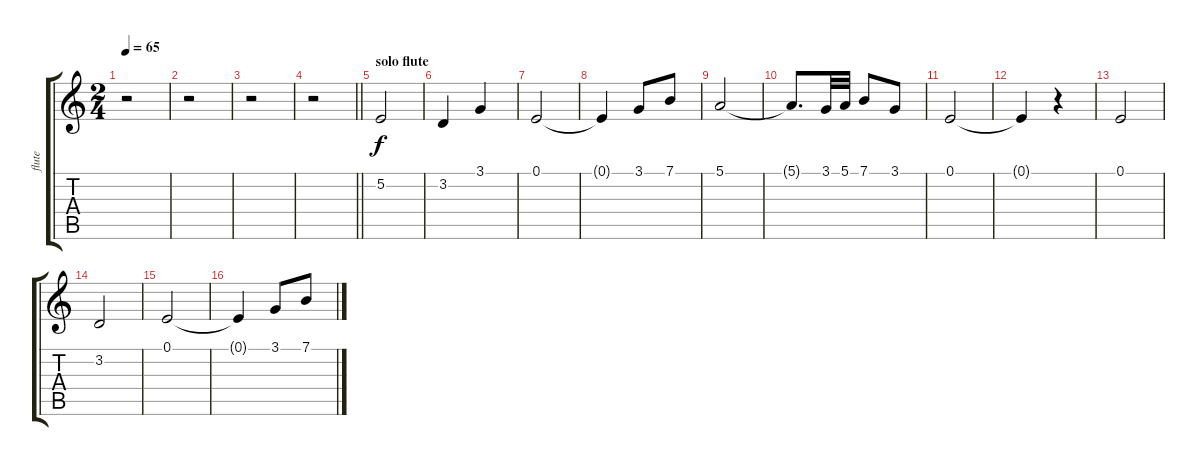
\track ("flute" "flute") {instrument flute}
\staff {score tabs}
\tuning (E4 B3 G3 D3 A2 E2) {hide}
\ts (2 4)
\tempo 65
\clef g2
\ks c
r.2{dy f} |
r.2 |
r.2 |
\barLineRight lightlight
r.2 |
\section ("" "solo flute")
5.2.2 |
3.2.4 3.1.4 |
0.1.2 |
0.1{t}.4 3.1.8 7.1.8 |
5.1.2 |
5.1{t}.8{d} 3.1.32 5.1.32 7.1.8 3.1.8 |
0.1.2 |
0.1{t}.4 r.4 |
0.1.2 |
3.2.2 |
0.1.2 |
0.1{t}.4 3.1.8 7.1.8
